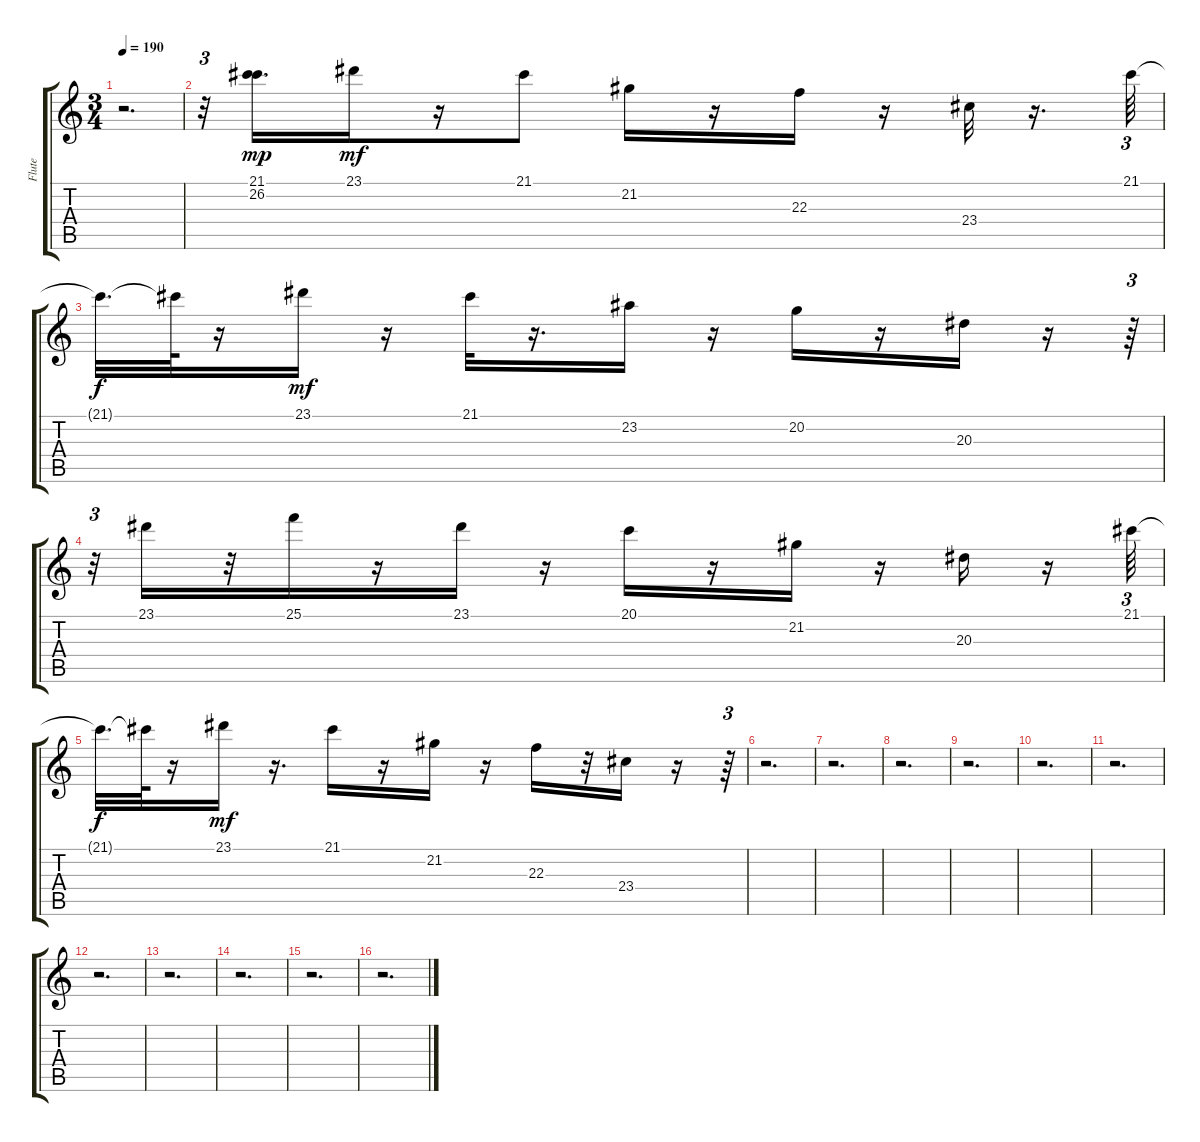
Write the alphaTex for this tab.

\track (" Flute" " Flute") {instrument flute}
\staff {score tabs}
\tuning (E4 B3 G3 D3 A2 E2) {hide}
\ts (3 4)
\tempo 190
\clef g2
\ks c
r.2{d dy f} |
r.32{tu (3 2)} (21.1 26.2).16{d dy mp} 23.1.16{dy mf} r.16 21.1.8 21.2.16 r.16 22.3.16 r.16 23.4.32 r.16{d} 21.1.64{tu (3 2)} |
21.1{t}.32{d dy f} 21.1{t}.64 r.16 23.1.16{dy mf} r.16 21.1.32 r.16{d} 23.2.16 r.16 20.2.16 r.16 20.3.16 r.16 r.64{tu (3 2)} |
r.32{tu (3 2)} 23.1.16 r.32 25.1.16 r.16 23.1.16 r.16 20.1.16 r.16 21.2.16 r.16 20.3.16 r.16 21.1.64{tu (3 2)} |
21.1{t}.32{d dy f} 21.1{t}.64 r.16 23.1.16{dy mf} r.16{d} 21.1.16 r.16 21.2.16 r.16 22.3.16 r.32 23.4.16 r.16 r.64{tu (3 2)} |
r.2{d} |
r.2{d} |
r.2{d} |
r.2{d} |
r.2{d} |
r.2{d} |
r.2{d} |
r.2{d} |
r.2{d} |
r.2{d} |
r.2{d}
